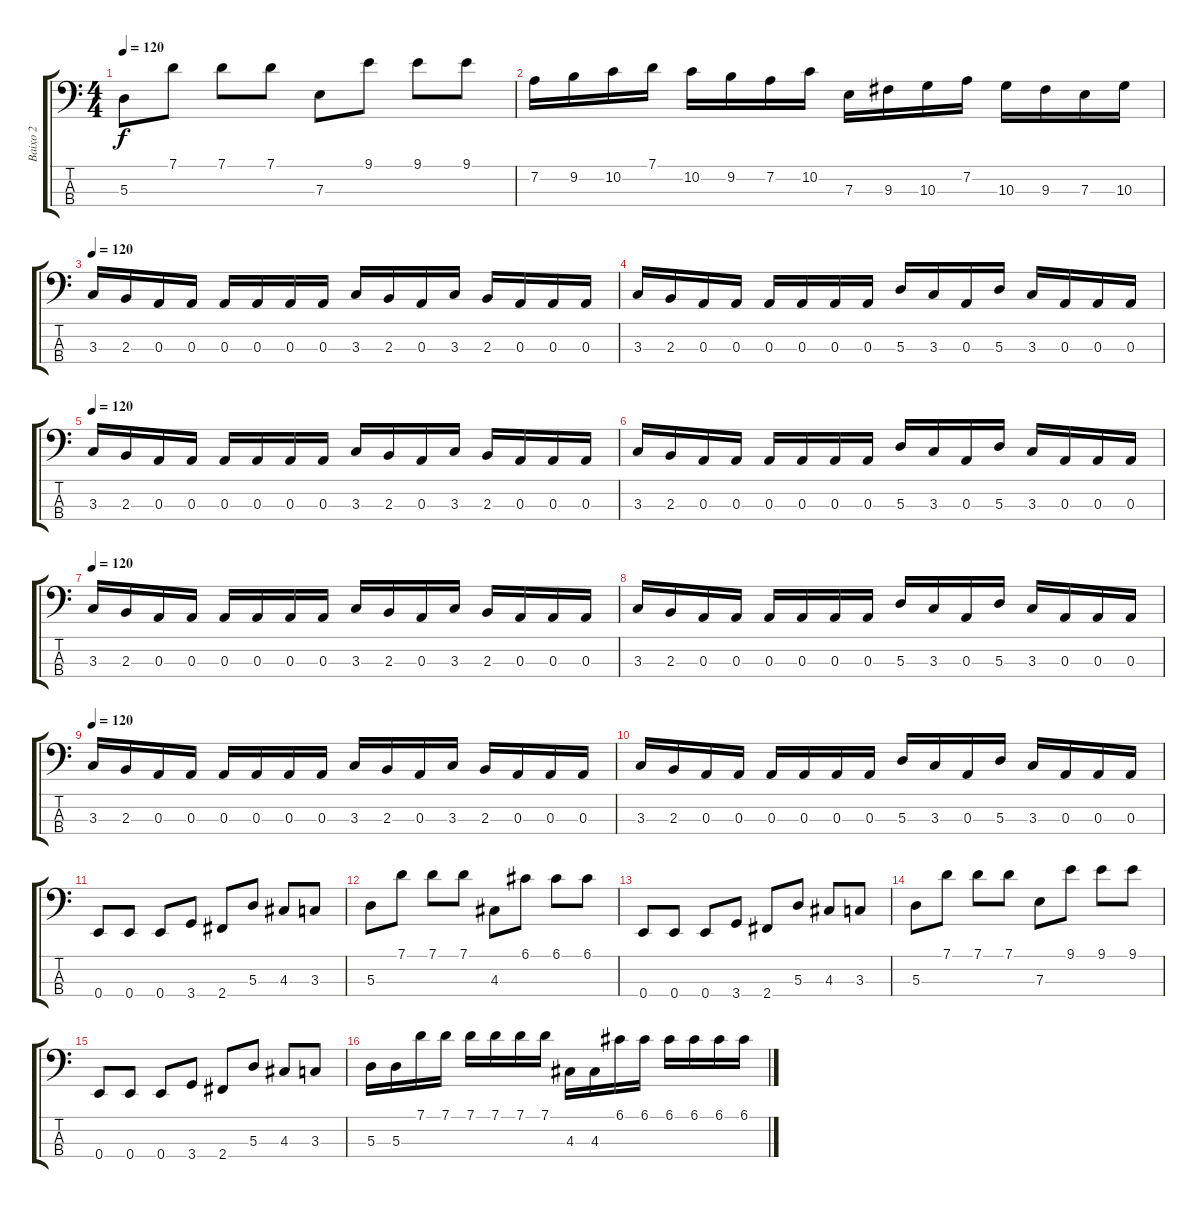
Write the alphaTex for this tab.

\track ("Baixo 2" "Baixo 2") {instrument electricbassfinger}
\staff {score tabs}
\tuning (G2 D2 A1 E1) {hide}
\ts (4 4)
\tempo 120
\clef f4
\ks c
5.3.8{dy f} 7.1.8 7.1.8 7.1.8 7.3.8 9.1.8 9.1.8 9.1.8 |
7.2.16 9.2.16 10.2.16 7.1.16 10.2.16 9.2.16 7.2.16 10.2.16 7.3.16 9.3.16 10.3.16 7.2.16 10.3.16 9.3.16 7.3.16 10.3.16 |
\tempo 120
3.3.16 2.3.16 0.3.16 0.3.16 0.3.16 0.3.16 0.3.16 0.3.16 3.3.16 2.3.16 0.3.16 3.3.16 2.3.16 0.3.16 0.3.16 0.3.16 |
3.3.16 2.3.16 0.3.16 0.3.16 0.3.16 0.3.16 0.3.16 0.3.16 5.3.16 3.3.16 0.3.16 5.3.16 3.3.16 0.3.16 0.3.16 0.3.16 |
\tempo 120
3.3.16 2.3.16 0.3.16 0.3.16 0.3.16 0.3.16 0.3.16 0.3.16 3.3.16 2.3.16 0.3.16 3.3.16 2.3.16 0.3.16 0.3.16 0.3.16 |
3.3.16 2.3.16 0.3.16 0.3.16 0.3.16 0.3.16 0.3.16 0.3.16 5.3.16 3.3.16 0.3.16 5.3.16 3.3.16 0.3.16 0.3.16 0.3.16 |
\tempo 120
3.3.16 2.3.16 0.3.16 0.3.16 0.3.16 0.3.16 0.3.16 0.3.16 3.3.16 2.3.16 0.3.16 3.3.16 2.3.16 0.3.16 0.3.16 0.3.16 |
3.3.16 2.3.16 0.3.16 0.3.16 0.3.16 0.3.16 0.3.16 0.3.16 5.3.16 3.3.16 0.3.16 5.3.16 3.3.16 0.3.16 0.3.16 0.3.16 |
\tempo 120
3.3.16 2.3.16 0.3.16 0.3.16 0.3.16 0.3.16 0.3.16 0.3.16 3.3.16 2.3.16 0.3.16 3.3.16 2.3.16 0.3.16 0.3.16 0.3.16 |
3.3.16 2.3.16 0.3.16 0.3.16 0.3.16 0.3.16 0.3.16 0.3.16 5.3.16 3.3.16 0.3.16 5.3.16 3.3.16 0.3.16 0.3.16 0.3.16 |
0.4.8 0.4.8 0.4.8 3.4.8 2.4.8 5.3.8 4.3.8 3.3.8 |
5.3.8 7.1.8 7.1.8 7.1.8 4.3.8 6.1.8 6.1.8 6.1.8 |
0.4.8 0.4.8 0.4.8 3.4.8 2.4.8 5.3.8 4.3.8 3.3.8 |
5.3.8 7.1.8 7.1.8 7.1.8 7.3.8 9.1.8 9.1.8 9.1.8 |
0.4.8 0.4.8 0.4.8 3.4.8 2.4.8 5.3.8 4.3.8 3.3.8 |
5.3.16 5.3.16 7.1.16 7.1.16 7.1.16 7.1.16 7.1.16 7.1.16 4.3.16 4.3.16 6.1.16 6.1.16 6.1.16 6.1.16 6.1.16 6.1.16
